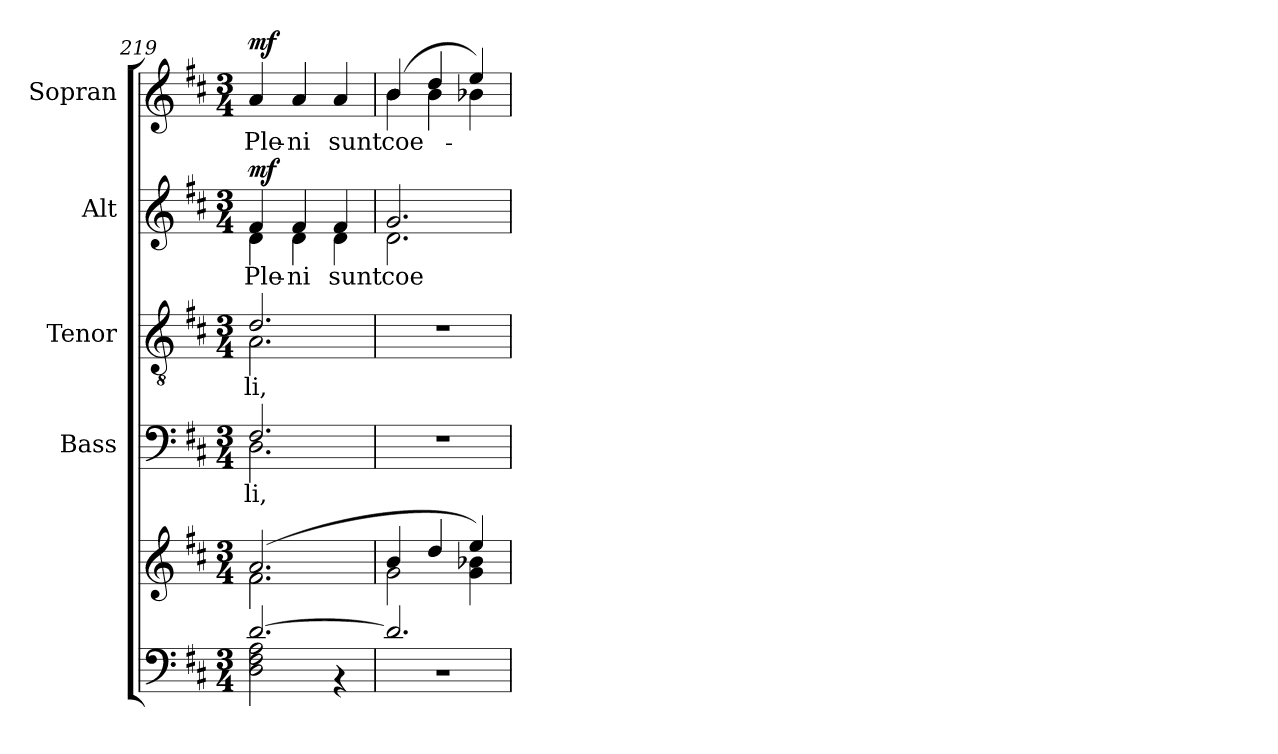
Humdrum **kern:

**kern	**kern	**kern	**text	**kern	**text	**kern	**text	**dynam	**kern	**text	**dynam
*part5	*part5	*part4	*part4	*part3	*part3	*part2	*part2	*part2	*part1	*part1	*part1
*staff6	*staff5	*staff4	*staff4	*staff3	*staff3	*staff2	*staff2	*staff2	*staff1	*staff1	*staff1
*	*	*I"Bass	*	*I"Tenor	*	*I"Alt	*	*	*I"Sopran	*	*
*	*	*I'B.	*	*I'T.	*	*I'A.	*	*	*I'S.	*	*
*clefF4	*clefG2	*clefF4	*	*clefGv2	*	*clefG2	*	*	*clefG2	*	*
*k[f#c#]	*k[f#c#]	*k[f#c#]	*	*k[f#c#]	*	*k[f#c#]	*	*	*k[f#c#]	*	*
*D:	*D:	*D:	*	*D:	*	*D:	*	*	*D:	*	*
*M3/4	*M3/4	*M3/4	*	*M3/4	*	*M3/4	*	*	*M3/4	*	*
=219	=219	=219	=219	=219	=219	=219	=219	=219	=219	=219	=219
*^	*^	*	*	*	*	*	*	*	*	*	*
!	!	!	!	!	!LO:LY:b	!	!LO:LY:b	!	!LO:LY:b	!LO:DY:a	!	!LO:LY:b	!LO:DY:a
*	*	*	*	*^	*	*^	*	*^	*	*	*	*	*
[>2.d/	2D\ 2F#\ 2A\	(2.a/	2.f#\	2.F#/	2.D\	-li,	2.d/	2.A\	-li,	4f#/	4d\	Ple-	mf	4a/	Ple-	mf
!	!	!	!	!	!	!	!	!	!	!	!	!LO:LY:b	!	!	!LO:LY:b	!
.	.	.	.	.	.	.	.	.	.	4f#/	4d\	-ni	.	4a/	-ni	.
!	!	!	!	!	!	!	!	!	!	!	!	!LO:LY:b	!	!	!LO:LY:b	!
.	4r	.	.	.	.	.	.	.	.	4f#/	4d\	sunt	.	4a/	sunt	.
*	*	*	*	*v	*v	*	*	*	*	*	*	*	*	*	*	*
*	*	*	*	*	*	*v	*v	*	*	*	*	*	*	*	*
=220	=220	=220	=220	=220	=220	=220	=220	=220	=220	=220	=220	=220	=220	=220
!	!LO:N:vis=1	!	!	!	!	!	!	!	!	!LO:LY:b	!	!	!LO:LY:b	!
*	*	*	*	*	*	*	*	*	*	*	*	*^	*	*
2.d/]	2.r	4b/	2g\	2.r	.	2.r	.	2.g/	2.d\	coe-	.	(4b/	4b\	coe-	.
.	.	4dd/	.	.	.	.	.	.	.	.	.	4dd/	4b\	.	.
.	.	4ee/)	4g\ 4b-X\	.	.	.	.	.	.	.	.	4ee/)	4b-X\	.	.
*v	*v	*	*	*	*	*	*	*v	*v	*	*	*v	*v	*	*
*	*v	*v	*	*	*	*	*	*	*	*	*	*
=	=	=	=	=	=	=	=	=	=	=	=
*-	*-	*-	*-	*-	*-	*-	*-	*-	*-	*-	*-
